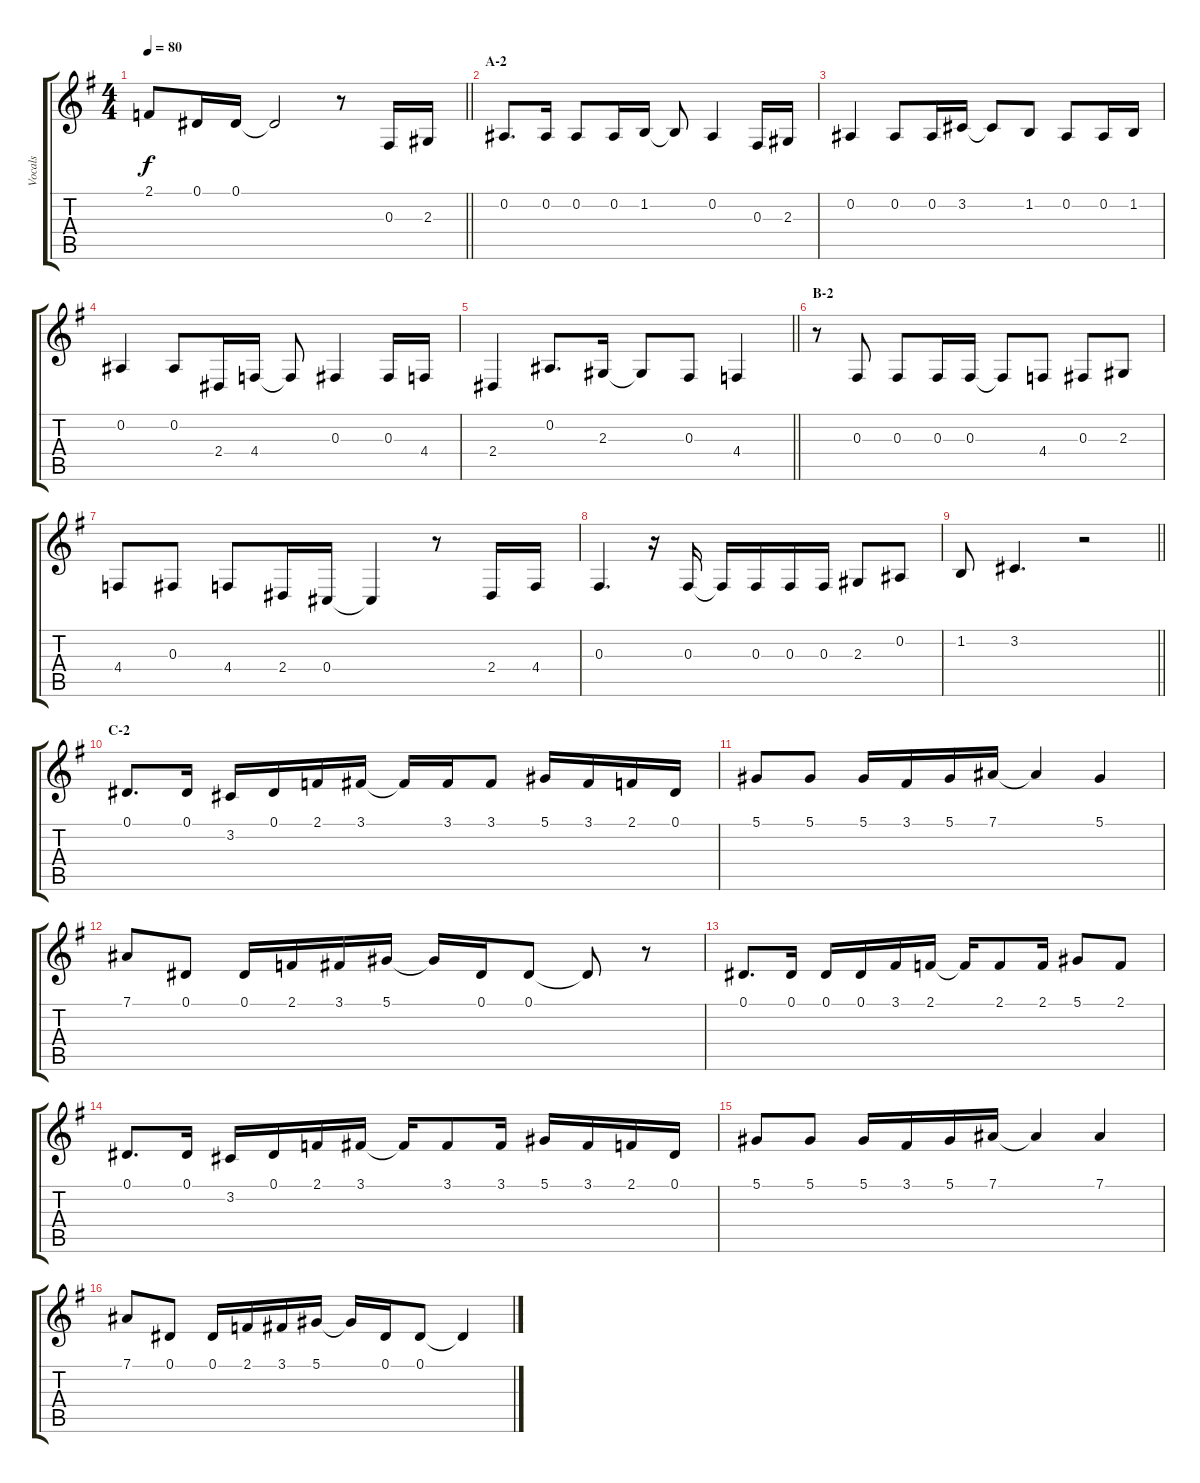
\track ("Vocals" "Vocals") {instrument voiceoohs}
\staff {score tabs}
\tuning (Eb4 Bb3 Gb3 Db3 Ab2 Eb2) {hide}
\ts (4 4)
\tempo 80
\clef g2
\barLineRight lightlight
\ks g
2.1.8{dy f} 0.1.16 0.1.16 0.1{t}.2 r.8 0.3.16 2.3.16 |
\section ("" "A-2")
0.2.8{d} 0.2.16 0.2.8 0.2.16 1.2.16 1.2{t}.8 0.2.4 0.3.16 2.3.16 |
0.2.4 0.2.8 0.2.16 3.2.16 3.2{t}.8 1.2.8 0.2.8 0.2.16 1.2.16 |
0.2.4 0.2.8 2.4.16 4.4.16 4.4{t}.8 0.3.4 0.3.16 4.4.16 |
\barLineRight lightlight
2.4.4 0.2.8{d} 2.3.16 2.3{t}.8 0.3.8 4.4.4 |
\section ("" "B-2")
r.8 0.3.8 0.3.8 0.3.16 0.3.16 0.3{t}.8 4.4.8 0.3.8 2.3.8 |
4.4.8 0.3.8 4.4.8 2.4.16 0.4.16 0.4{t}.4 r.8 2.4.16 4.4.16 |
0.3.4{d} r.16 0.3.16 0.3{t}.16 0.3.16 0.3.16 0.3.16 2.3.8 0.2.8 |
\barLineRight lightlight
1.2.8 3.2.4{d} r.2 |
\section ("" "C-2")
0.1.8{d} 0.1.16 3.2.16 0.1.16 2.1.16 3.1.16 3.1{t}.16 3.1.16 3.1.8 5.1.16 3.1.16 2.1.16 0.1.16 |
5.1.8 5.1.8 5.1.16 3.1.16 5.1.16 7.1.16 7.1{t}.4 5.1.4 |
7.1.8 0.1.8 0.1.16 2.1.16 3.1.16 5.1.16 5.1{t}.16 0.1.16 0.1.8 0.1{t}.8 r.8 |
0.1.8{d} 0.1.16 0.1.16 0.1.16 3.1.16 2.1.16 2.1{t}.16 2.1.8 2.1.16 5.1.8 2.1.8 |
0.1.8{d} 0.1.16 3.2.16 0.1.16 2.1.16 3.1.16 3.1{t}.16 3.1.8 3.1.16 5.1.16 3.1.16 2.1.16 0.1.16 |
5.1.8 5.1.8 5.1.16 3.1.16 5.1.16 7.1.16 7.1{t}.4 7.1.4 |
7.1.8 0.1.8 0.1.16 2.1.16 3.1.16 5.1.16 5.1{t}.16 0.1.16 0.1.8 0.1{t}.4
